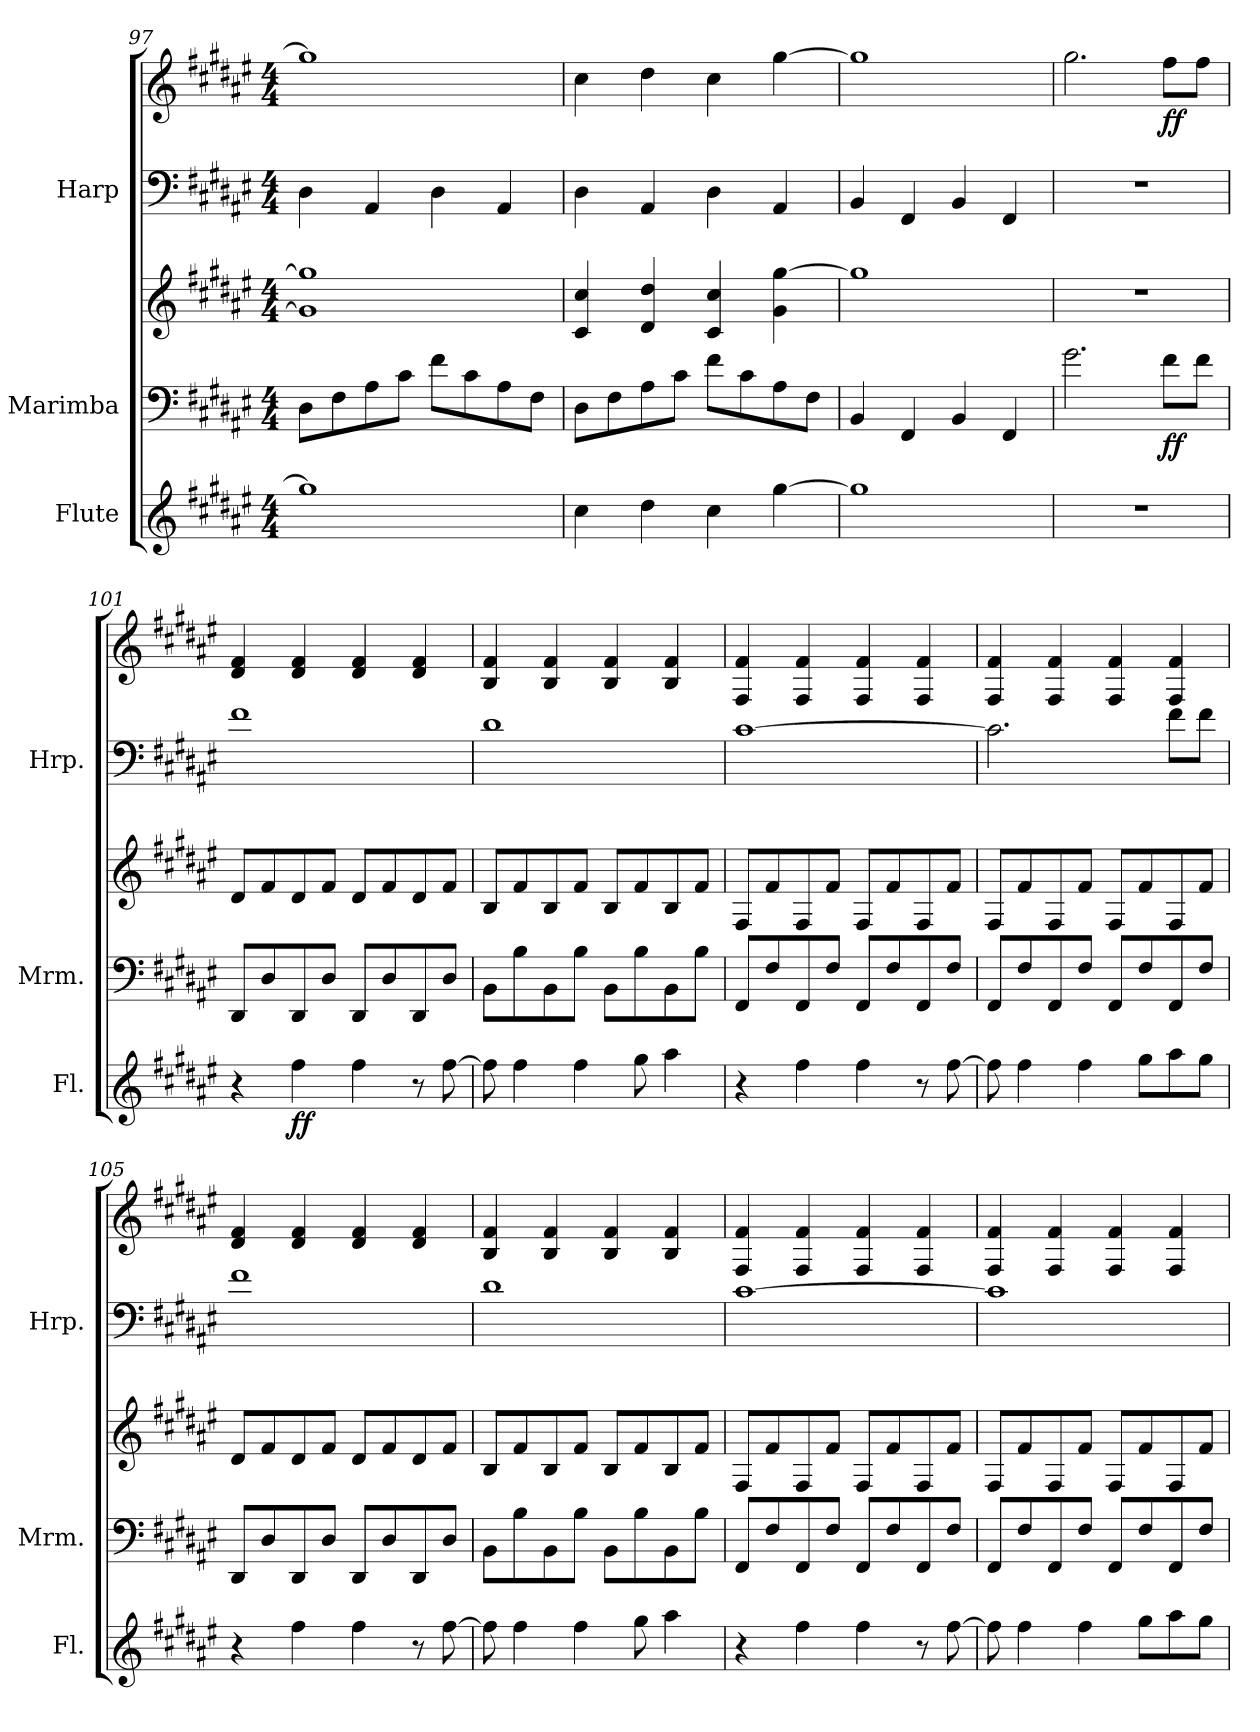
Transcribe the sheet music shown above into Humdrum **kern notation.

**kern	**dynam	**kern	**kern	**dynam	**kern	**kern	**dynam
*part3	*part3	*part2	*part2	*part2	*part1	*part1	*part1
*staff5	*staff5	*staff4	*staff3	*staff3/4	*staff2	*staff1	*staff1/2
*I"Flute	*	*I"Marimba	*	*	*I"Harp	*	*
*I'Fl.	*	*I'Mrm.	*	*	*I'Hrp.	*	*
!!LO:LB:g=z
*clefG2	*	*clefF4	*clefG2	*	*clefF4	*clefG2	*
*k[f#c#g#d#a#e#]	*	*k[f#c#g#d#a#e#]	*k[f#c#g#d#a#e#]	*	*k[f#c#g#d#a#e#]	*k[f#c#g#d#a#e#]	*
*M4/4	*	*M4/4	*M4/4	*	*M4/4	*M4/4	*
=97	=97	=97	=97	=97	=97	=97	=97
1gg#]	.	8D#\L	1g#] 1gg#]	.	4D#\	1gg#]	.
.	.	8F#\	.	.	.	.	.
.	.	8A#\	.	.	4AA#/	.	.
.	.	8c#\J	.	.	.	.	.
.	.	8f#\L	.	.	4D#\	.	.
.	.	8c#\	.	.	.	.	.
.	.	8A#\	.	.	4AA#/	.	.
.	.	8F#\J	.	.	.	.	.
=98	=98	=98	=98	=98	=98	=98	=98
4cc#\	.	8D#\L	4c#/ 4cc#/	.	4D#\	4cc#\	.
.	.	8F#\	.	.	.	.	.
4dd#\	.	8A#\	4d#/ 4dd#/	.	4AA#/	4dd#\	.
.	.	8c#\J	.	.	.	.	.
4cc#\	.	8f#\L	4c#/ 4cc#/	.	4D#\	4cc#\	.
.	.	8c#\	.	.	.	.	.
[4gg#\	.	8A#\	4g#\ [4gg#\	.	4AA#/	[4gg#\	.
.	.	8F#\J	.	.	.	.	.
=99	=99	=99	=99	=99	=99	=99	=99
1gg#]	.	4BB/	1gg#]	.	4BB/	1gg#]	.
.	.	4FF#/	.	.	4FF#/	.	.
.	.	4BB/	.	.	4BB/	.	.
.	.	4FF#/	.	.	4FF#/	.	.
=100	=100	=100	=100	=100	=100	=100	=100
1r	.	2.g#\	1r	.	1r	2.gg#\	.
!	!	!	!	!LO:DY:b=2	!	!	!LO:DY:b
.	.	8f#\L	.	ff	.	8ff#\L	ff
.	.	8f#\J	.	.	.	8ff#\J	.
=101	=101	=101	=101	=101	=101	=101	=101
4r	.	8DD#/L	8d#/L	.	1f#	4d#/ 4f#/	.
.	.	8D#/	8f#/	.	.	.	.
!	!LO:DY:b	!	!	!	!	!	!
4ff#\	ff	8DD#/	8d#/	.	.	4d#/ 4f#/	.
.	.	8D#/J	8f#/J	.	.	.	.
4ff#\	.	8DD#/L	8d#/L	.	.	4d#/ 4f#/	.
.	.	8D#/	8f#/	.	.	.	.
8r	.	8DD#/	8d#/	.	.	4d#/ 4f#/	.
[8ff#\	.	8D#/J	8f#/J	.	.	.	.
!!LO:PB:g=z
=102	=102	=102	=102	=102	=102	=102	=102
8ff#\]	.	8BB\L	8B/L	.	1d#	4B/ 4f#/	.
4ff#\	.	8B\	8f#/	.	.	.	.
.	.	8BB\	8B/	.	.	4B/ 4f#/	.
4ff#\	.	8B\J	8f#/J	.	.	.	.
.	.	8BB\L	8B/L	.	.	4B/ 4f#/	.
8gg#\	.	8B\	8f#/	.	.	.	.
4aa#\	.	8BB\	8B/	.	.	4B/ 4f#/	.
.	.	8B\J	8f#/J	.	.	.	.
=103	=103	=103	=103	=103	=103	=103	=103
4r	.	8FF#/L	8F#/L	.	[1c#	4F#/ 4f#/	.
.	.	8F#/	8f#/	.	.	.	.
4ff#\	.	8FF#/	8F#/	.	.	4F#/ 4f#/	.
.	.	8F#/J	8f#/J	.	.	.	.
4ff#\	.	8FF#/L	8F#/L	.	.	4F#/ 4f#/	.
.	.	8F#/	8f#/	.	.	.	.
8r	.	8FF#/	8F#/	.	.	4F#/ 4f#/	.
[8ff#\	.	8F#/J	8f#/J	.	.	.	.
=104	=104	=104	=104	=104	=104	=104	=104
8ff#\]	.	8FF#/L	8F#/L	.	2.c#\]	4F#/ 4f#/	.
4ff#\	.	8F#/	8f#/	.	.	.	.
.	.	8FF#/	8F#/	.	.	4F#/ 4f#/	.
4ff#\	.	8F#/J	8f#/J	.	.	.	.
.	.	8FF#/L	8F#/L	.	.	4F#/ 4f#/	.
8gg#\L	.	8F#/	8f#/	.	.	.	.
8aa#\	.	8FF#/	8F#/	.	8f#\L	4F#/ 4f#/	.
8gg#\J	.	8F#/J	8f#/J	.	8f#\J	.	.
=105	=105	=105	=105	=105	=105	=105	=105
4r	.	8DD#/L	8d#/L	.	1f#	4d#/ 4f#/	.
.	.	8D#/	8f#/	.	.	.	.
4ff#\	.	8DD#/	8d#/	.	.	4d#/ 4f#/	.
.	.	8D#/J	8f#/J	.	.	.	.
4ff#\	.	8DD#/L	8d#/L	.	.	4d#/ 4f#/	.
.	.	8D#/	8f#/	.	.	.	.
8r	.	8DD#/	8d#/	.	.	4d#/ 4f#/	.
[8ff#\	.	8D#/J	8f#/J	.	.	.	.
!!LO:LB:g=z
=106	=106	=106	=106	=106	=106	=106	=106
8ff#\]	.	8BB\L	8B/L	.	1d#	4B/ 4f#/	.
4ff#\	.	8B\	8f#/	.	.	.	.
.	.	8BB\	8B/	.	.	4B/ 4f#/	.
4ff#\	.	8B\J	8f#/J	.	.	.	.
.	.	8BB\L	8B/L	.	.	4B/ 4f#/	.
8gg#\	.	8B\	8f#/	.	.	.	.
4aa#\	.	8BB\	8B/	.	.	4B/ 4f#/	.
.	.	8B\J	8f#/J	.	.	.	.
=107	=107	=107	=107	=107	=107	=107	=107
4r	.	8FF#/L	8F#/L	.	[1c#	4F#/ 4f#/	.
.	.	8F#/	8f#/	.	.	.	.
4ff#\	.	8FF#/	8F#/	.	.	4F#/ 4f#/	.
.	.	8F#/J	8f#/J	.	.	.	.
4ff#\	.	8FF#/L	8F#/L	.	.	4F#/ 4f#/	.
.	.	8F#/	8f#/	.	.	.	.
8r	.	8FF#/	8F#/	.	.	4F#/ 4f#/	.
[8ff#\	.	8F#/J	8f#/J	.	.	.	.
=108	=108	=108	=108	=108	=108	=108	=108
8ff#\]	.	8FF#/L	8F#/L	.	1c#]	4F#/ 4f#/	.
4ff#\	.	8F#/	8f#/	.	.	.	.
.	.	8FF#/	8F#/	.	.	4F#/ 4f#/	.
4ff#\	.	8F#/J	8f#/J	.	.	.	.
.	.	8FF#/L	8F#/L	.	.	4F#/ 4f#/	.
8gg#\L	.	8F#/	8f#/	.	.	.	.
8aa#\	.	8FF#/	8F#/	.	.	4F#/ 4f#/	.
8gg#\J	.	8F#/J	8f#/J	.	.	.	.
=	=	=	=	=	=	=	=
*-	*-	*-	*-	*-	*-	*-	*-
